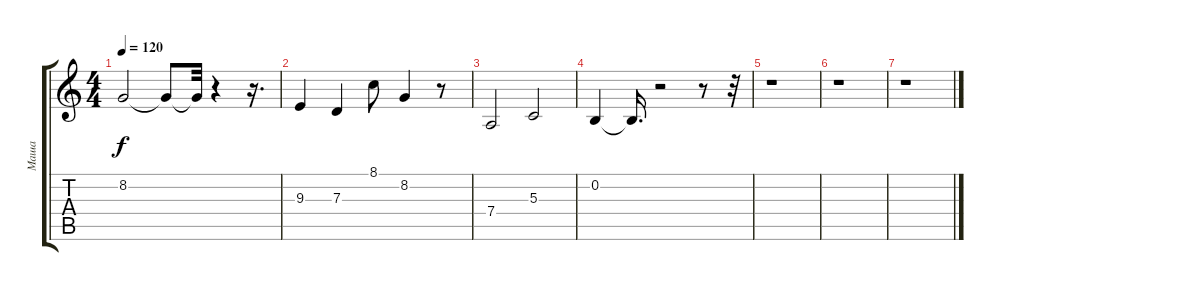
\track ("Маша" "Маша") {instrument violin}
\staff {score tabs}
\tuning (E4 B3 G3 D3 A2 E2) {hide}
\ts (4 4)
\tempo 120
\clef g2
\ks c
8.2.2{dy f} 8.2{t}.8 8.2{t}.32 r.4 r.16{d} |
9.3.4 7.3.4 8.1.8 8.2.4 r.8 |
7.4.2 5.3.2 |
0.2.4 0.2{t}.16{d} r.2 r.8 r.32 |
r.1 |
r.1 |
r.1
